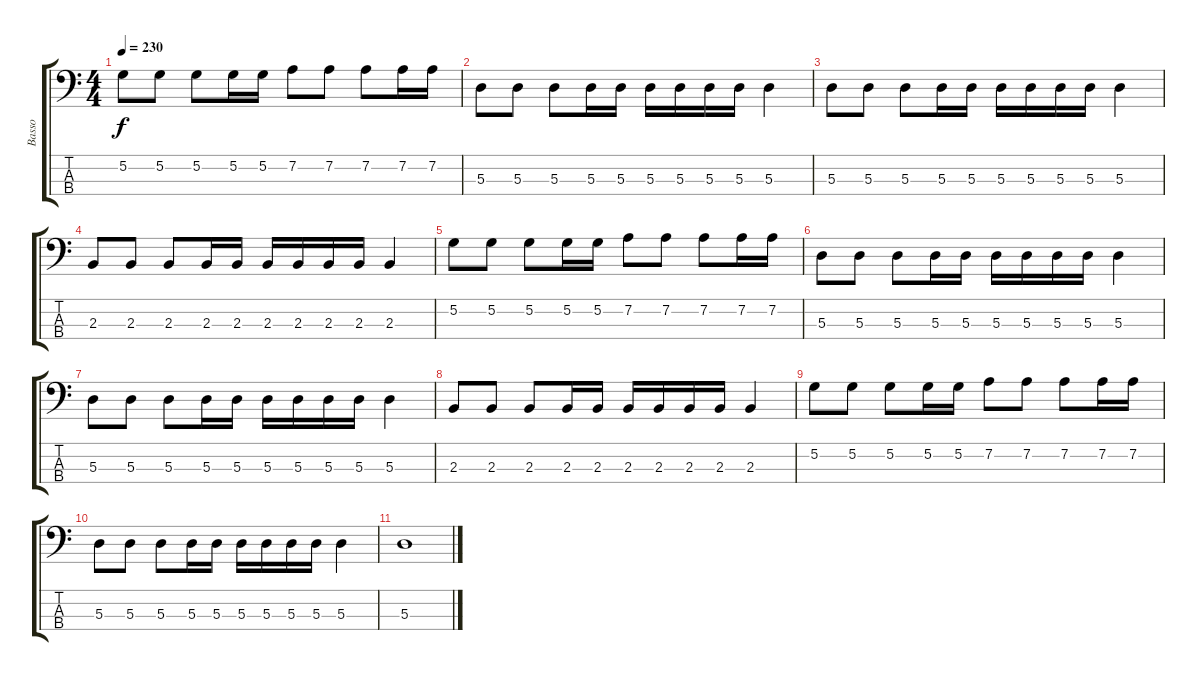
\track ("Basso" "Basso") {instrument electricbasspick}
\staff {score tabs}
\tuning (G2 D2 A1 E1) {hide}
\ts (4 4)
\tempo 230
\clef f4
\ks c
5.2.8{dy f} 5.2.8 5.2.8 5.2.16 5.2.16 7.2.8 7.2.8 7.2.8 7.2.16 7.2.16 |
5.3.8 5.3.8 5.3.8 5.3.16 5.3.16 5.3.16 5.3.16 5.3.16 5.3.16 5.3.4 |
5.3.8 5.3.8 5.3.8 5.3.16 5.3.16 5.3.16 5.3.16 5.3.16 5.3.16 5.3.4 |
2.3.8 2.3.8 2.3.8 2.3.16 2.3.16 2.3.16 2.3.16 2.3.16 2.3.16 2.3.4 |
5.2.8 5.2.8 5.2.8 5.2.16 5.2.16 7.2.8 7.2.8 7.2.8 7.2.16 7.2.16 |
5.3.8 5.3.8 5.3.8 5.3.16 5.3.16 5.3.16 5.3.16 5.3.16 5.3.16 5.3.4 |
5.3.8 5.3.8 5.3.8 5.3.16 5.3.16 5.3.16 5.3.16 5.3.16 5.3.16 5.3.4 |
2.3.8 2.3.8 2.3.8 2.3.16 2.3.16 2.3.16 2.3.16 2.3.16 2.3.16 2.3.4 |
5.2.8 5.2.8 5.2.8 5.2.16 5.2.16 7.2.8 7.2.8 7.2.8 7.2.16 7.2.16 |
5.3.8 5.3.8 5.3.8 5.3.16 5.3.16 5.3.16 5.3.16 5.3.16 5.3.16 5.3.4 |
5.3.1
